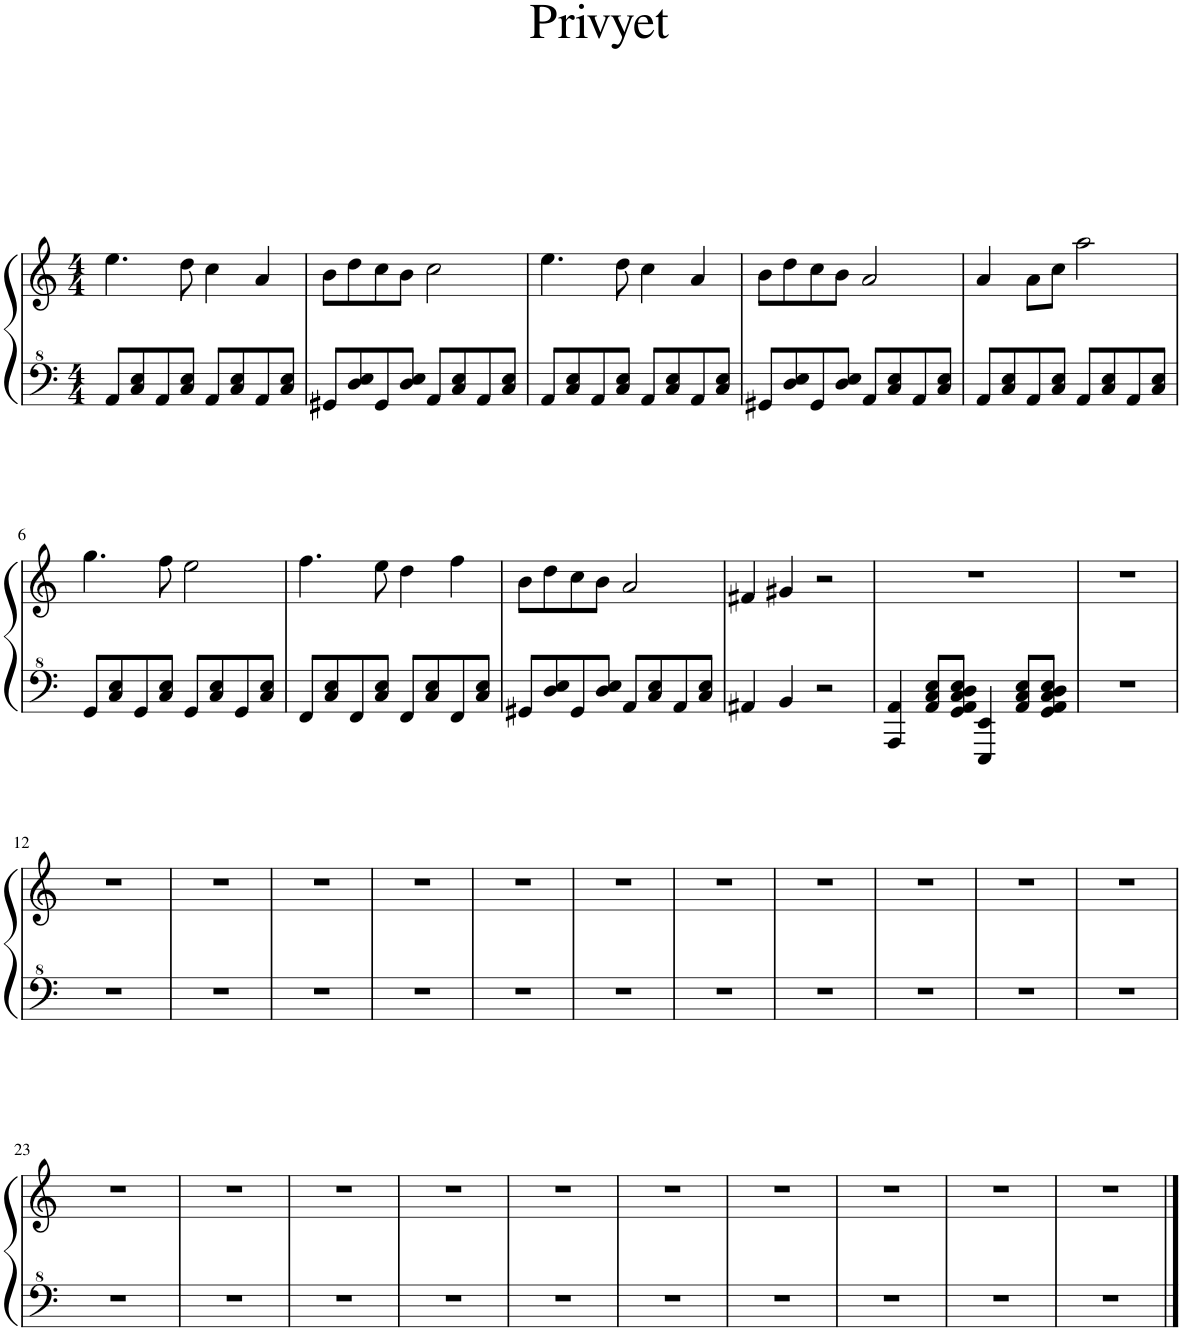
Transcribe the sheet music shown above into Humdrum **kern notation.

**kern	**kern
*part1	*part1
*staff2	*staff1
*I"Piano	*
*I'Pno.	*
*clefF^4	*clefG2
*k[]	*k[]
*M4/4	*M4/4
=1	=1
8A/L	4.ee\
8c/ 8e/	.
8A/	.
8c/ 8e/J	8dd\
8A/L	4cc\
8c/ 8e/	.
8A/	4a/
8c/ 8e/J	.
=2	=2
8G#X/L	8b\L
8d/ 8e/	8dd\
8G#/	8cc\
8d/ 8e/J	8b\J
8A/L	2cc\
8c/ 8e/	.
8A/	.
8c/ 8e/J	.
=3	=3
8A/L	4.ee\
8c/ 8e/	.
8A/	.
8c/ 8e/J	8dd\
8A/L	4cc\
8c/ 8e/	.
8A/	4a/
8c/ 8e/J	.
=4	=4
8G#X/L	8b\L
8d/ 8e/	8dd\
8G#/	8cc\
8d/ 8e/J	8b\J
8A/L	2a/
8c/ 8e/	.
8A/	.
8c/ 8e/J	.
=5	=5
8A/L	4a/
8c/ 8e/	.
8A/	8a\L
8c/ 8e/J	8cc\J
8A/L	2aa\
8c/ 8e/	.
8A/	.
8c/ 8e/J	.
!!LO:LB:g=z
=6	=6
8G/L	4.gg\
8c/ 8e/	.
8G/	.
8c/ 8e/J	8ff\
8G/L	2ee\
8c/ 8e/	.
8G/	.
8c/ 8e/J	.
=7	=7
8F/L	4.ff\
8c/ 8e/	.
8F/	.
8c/ 8e/J	8ee\
8F/L	4dd\
8c/ 8e/	.
8F/	4ff\
8c/ 8e/J	.
=8	=8
8G#X/L	8b\L
8d/ 8e/	8dd\
8G#/	8cc\
8d/ 8e/J	8b\J
8A/L	2a/
8c/ 8e/	.
8A/	.
8c/ 8e/J	.
=9	=9
4A#X/	4f#X/
4B/	4g#X/
2r	2r
=10	=10
4AA/ 4A/	1r
8A/ 8c/ 8e/L	.
8G/ 8A/ 8c/ 8d/ 8e/J	.
4EE/ 4E/	.
8A/ 8c/ 8e/L	.
8G/ 8A/ 8c/ 8d/ 8e/J	.
=11	=11
1r	1r
!!LO:LB:g=z
=12	=12
1r	1r
=13	=13
1r	1r
=14	=14
1r	1r
=15	=15
1r	1r
=16	=16
1r	1r
=17	=17
1r	1r
=18	=18
1r	1r
=19	=19
1r	1r
=20	=20
1r	1r
=21	=21
1r	1r
=22	=22
1r	1r
!!LO:LB:g=z
=23	=23
1r	1r
=24	=24
1r	1r
=25	=25
1r	1r
=26	=26
1r	1r
=27	=27
1r	1r
=28	=28
1r	1r
=29	=29
1r	1r
=30	=30
1r	1r
=31	=31
1r	1r
=32	=32
1r	1r
==	==
*-	*-
